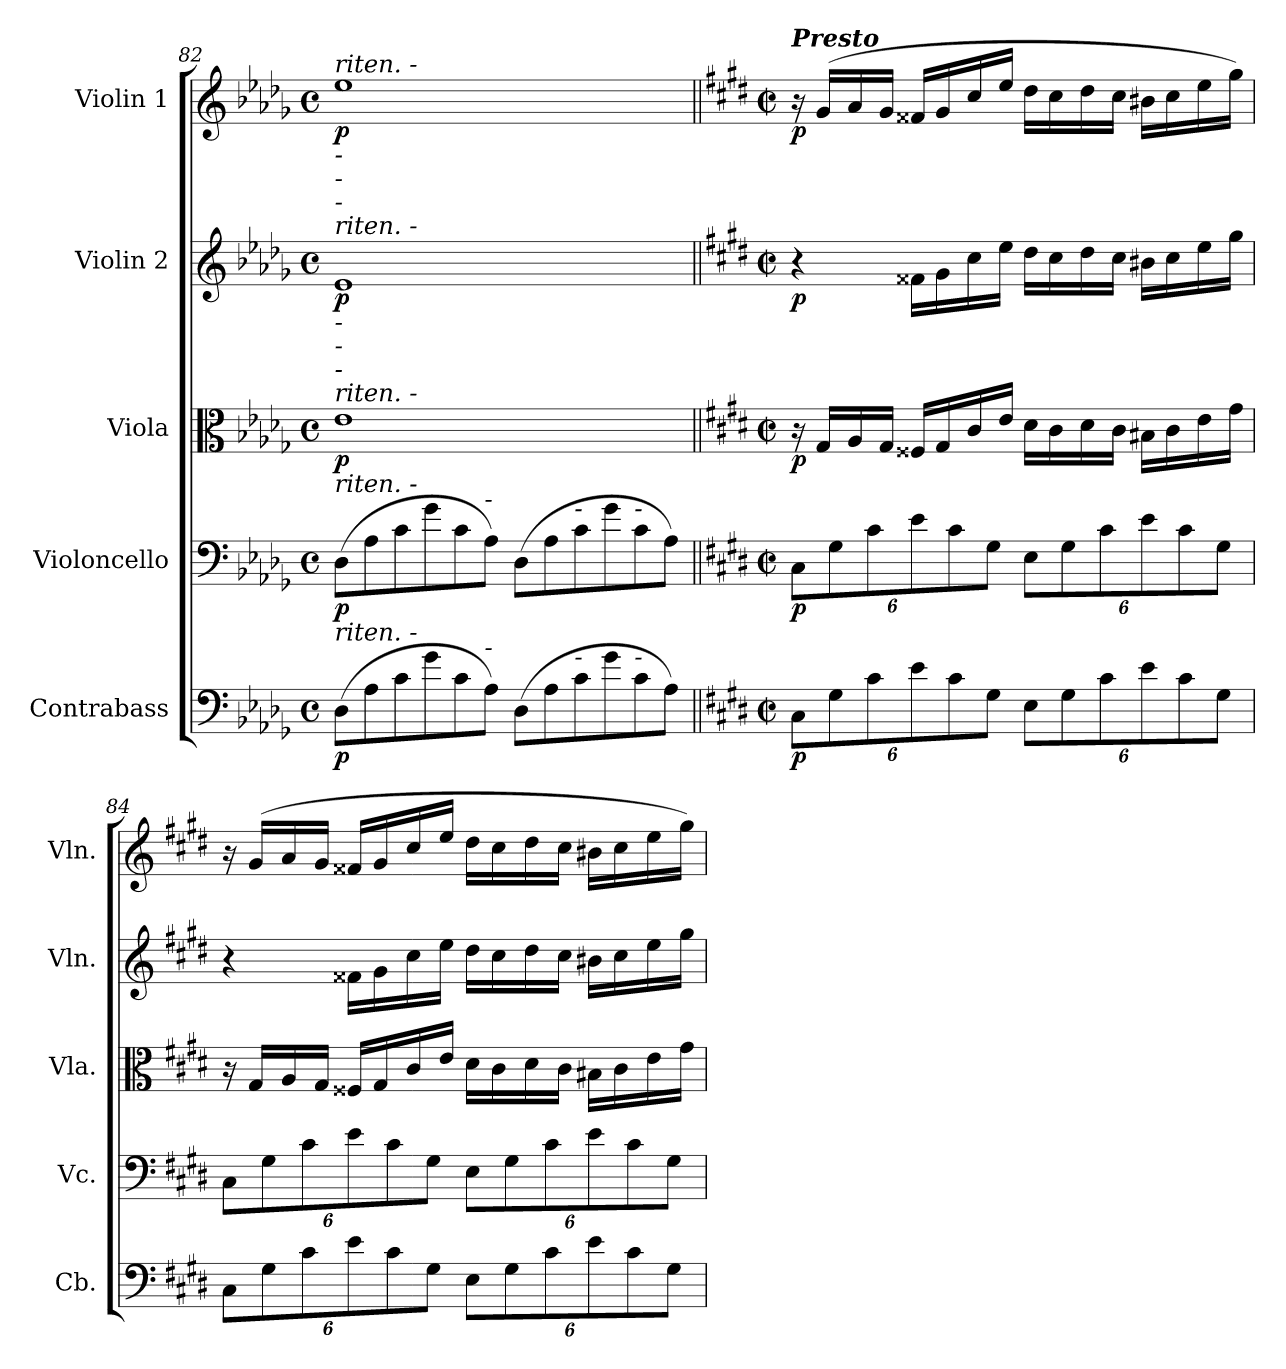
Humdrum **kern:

**kern	**dynam	**kern	**dynam	**kern	**dynam	**kern	**dynam	**kern	**dynam
*part5	*part5	*part4	*part4	*part3	*part3	*part2	*part2	*part1	*part1
*staff5	*staff5	*staff4	*staff4	*staff3	*staff3	*staff2	*staff2	*staff1	*staff1
*I"Contrabass	*	*I"Violoncello	*	*I"Viola	*	*I"Violin 2	*	*I"Violin 1	*
*I'Cb.	*	*I'Vc.	*	*I'Vla.	*	*I'Vln.	*	*I'Vln.	*
*clefF4	*	*clefF4	*	*clefC3	*	*clefG2	*	*clefG2	*
*ITrd7c12	*	*	*	*	*	*	*	*	*
*k[b-e-a-d-g-]	*	*k[b-e-a-d-g-]	*	*k[b-e-a-d-g-]	*	*k[b-e-a-d-g-]	*	*k[b-e-a-d-g-]	*
*M4/4	*	*M4/4	*	*M4/4	*	*M4/4	*	*M4/4	*
*met(c)	*	*met(c)	*	*met(c)	*	*met(c)	*	*met(c)	*
*Xtuplet	*	*Xtuplet	*	*	*	*	*	*	*
=82	=82	=82	=82	=82	=82	=82	=82	=82	=82
!	!	!	!	!	!	!	!	!LO:TX:a:i:t=riten. -	!
!	!	!	!	!	!	!LO:TX:a:i:t=riten. -	!	!	!
!	!	!	!	!	!	!LO:TX:a:i:t=-	!	!	!
!	!	!	!	!	!	!LO:TX:a:i:t=-	!	!	!
!	!	!	!	!	!	!LO:TX:a:i:t=-	!	!	!
!	!	!	!	!LO:TX:a:i:t=riten. -	!	!	!	!	!
!	!	!	!	!LO:TX:a:i:t=-	!	!	!	!	!
!	!	!	!	!LO:TX:a:i:t=-	!	!	!	!	!
!	!	!	!	!LO:TX:a:i:t=-	!	!	!	!	!
!	!	!LO:TX:a:i:t=riten. -	!	!	!	!	!	!	!
!LO:TX:a:i:t=riten. -	!	!	!	!	!	!	!	!	!
!	!LO:DY:b	!	!LO:DY:b	!	!LO:DY:b	!	!LO:DY:b	!	!LO:DY:b
(12DD-\L	p	(12D-\L	p	1e-	p	1e-	p	1ee-	p
12AA-\	.	12A-\	.	.	.	.	.	.	.
12C\	.	12c\	.	.	.	.	.	.	.
12G-\	.	12g-\	.	.	.	.	.	.	.
12C\	.	12c\	.	.	.	.	.	.	.
!	!	!LO:TX:a:i:t=-	!	!	!	!	!	!	!
!LO:TX:a:i:t=-	!	!	!	!	!	!	!	!	!
12AA-\J)	.	12A-\J)	.	.	.	.	.	.	.
(12DD-\L	.	(12D-\L	.	.	.	.	.	.	.
12AA-\	.	12A-\	.	.	.	.	.	.	.
!	!	!LO:TX:a:i:t=-	!	!	!	!	!	!	!
!LO:TX:a:i:t=-	!	!	!	!	!	!	!	!	!
12C\	.	12c\	.	.	.	.	.	.	.
12G-\	.	12g-\	.	.	.	.	.	.	.
!	!	!LO:TX:a:i:t=-	!	!	!	!	!	!	!
!LO:TX:a:i:t=-	!	!	!	!	!	!	!	!	!
12C\	.	12c\	.	.	.	.	.	.	.
12AA-\J)	.	12A-\J)	.	.	.	.	.	.	.
!!LO:PB:g=z
=83||	=83||	=83||	=83||	=83||	=83||	=83||	=83||	=83||	=83||
*k[f#c#g#d#]	*	*k[f#c#g#d#]	*	*k[f#c#g#d#]	*	*k[f#c#g#d#]	*	*k[f#c#g#d#]	*
*M2/2	*	*M2/2	*	*M2/2	*	*M2/2	*	*M2/2	*
*met(c|)	*	*met(c|)	*	*met(c|)	*	*met(c|)	*	*met(c|)	*
*tuplet	*	*	*	*	*	*	*	*	*
*Xbrackettup	*	*tuplet	*	*	*	*	*	*	*
*	*	*Xbrackettup	*	*	*	*	*	*	*
!	!	!	!	!	!	!	!	!LO:TX:a:Bi:t=Presto	!
!	!LO:DY:b	!	!LO:DY:b	!	!LO:DY:b	!	!LO:DY:b	!	!LO:DY:b
12CC#\L	p	12C#\L	p	16r	p	4r	p	16r	p
.	.	.	.	16G#/LL	.	.	.	(16g#/LL	.
12GG#\	.	12G#\	.	.	.	.	.	.	.
.	.	.	.	16A/	.	.	.	16a/	.
12C#\	.	12c#\	.	.	.	.	.	.	.
.	.	.	.	16G#/JJ	.	.	.	16g#/JJ	.
12E\	.	12e\	.	16F##X/LL	.	16f##X\LL	.	16f##X/LL	.
.	.	.	.	16G#/	.	16g#\	.	16g#/	.
12C#\	.	12c#\	.	.	.	.	.	.	.
.	.	.	.	16c#/	.	16cc#\	.	16cc#/	.
12GG#\J	.	12G#\J	.	.	.	.	.	.	.
.	.	.	.	16e/JJ	.	16ee\JJ	.	16ee/JJ	.
12EE\L	.	12E\L	.	16d#\LL	.	16dd#\LL	.	16dd#\LL	.
.	.	.	.	16c#\	.	16cc#\	.	16cc#\	.
12GG#\	.	12G#\	.	.	.	.	.	.	.
.	.	.	.	16d#\	.	16dd#\	.	16dd#\	.
12C#\	.	12c#\	.	.	.	.	.	.	.
.	.	.	.	16c#\JJ	.	16cc#\JJ	.	16cc#\JJ	.
12E\	.	12e\	.	16B#X\LL	.	16b#X\LL	.	16b#X\LL	.
.	.	.	.	16c#\	.	16cc#\	.	16cc#\	.
12C#\	.	12c#\	.	.	.	.	.	.	.
.	.	.	.	16e\	.	16ee\	.	16ee\	.
12GG#\J	.	12G#\J	.	.	.	.	.	.	.
.	.	.	.	16g#\JJ	.	16gg#\JJ	.	16gg#\JJ)	.
=84	=84	=84	=84	=84	=84	=84	=84	=84	=84
12CC#\L	.	12C#\L	.	16r	.	4r	.	16r	.
.	.	.	.	16G#/LL	.	.	.	(16g#/LL	.
12GG#\	.	12G#\	.	.	.	.	.	.	.
.	.	.	.	16A/	.	.	.	16a/	.
12C#\	.	12c#\	.	.	.	.	.	.	.
.	.	.	.	16G#/JJ	.	.	.	16g#/JJ	.
12E\	.	12e\	.	16F##X/LL	.	16f##X\LL	.	16f##X/LL	.
.	.	.	.	16G#/	.	16g#\	.	16g#/	.
12C#\	.	12c#\	.	.	.	.	.	.	.
.	.	.	.	16c#/	.	16cc#\	.	16cc#/	.
12GG#\J	.	12G#\J	.	.	.	.	.	.	.
.	.	.	.	16e/JJ	.	16ee\JJ	.	16ee/JJ	.
12EE\L	.	12E\L	.	16d#\LL	.	16dd#\LL	.	16dd#\LL	.
.	.	.	.	16c#\	.	16cc#\	.	16cc#\	.
12GG#\	.	12G#\	.	.	.	.	.	.	.
.	.	.	.	16d#\	.	16dd#\	.	16dd#\	.
12C#\	.	12c#\	.	.	.	.	.	.	.
.	.	.	.	16c#\JJ	.	16cc#\JJ	.	16cc#\JJ	.
12E\	.	12e\	.	16B#X\LL	.	16b#X\LL	.	16b#X\LL	.
.	.	.	.	16c#\	.	16cc#\	.	16cc#\	.
12C#\	.	12c#\	.	.	.	.	.	.	.
.	.	.	.	16e\	.	16ee\	.	16ee\	.
12GG#\J	.	12G#\J	.	.	.	.	.	.	.
.	.	.	.	16g#\JJ	.	16gg#\JJ	.	16gg#\JJ)	.
=	=	=	=	=	=	=	=	=	=
*-	*-	*-	*-	*-	*-	*-	*-	*-	*-
